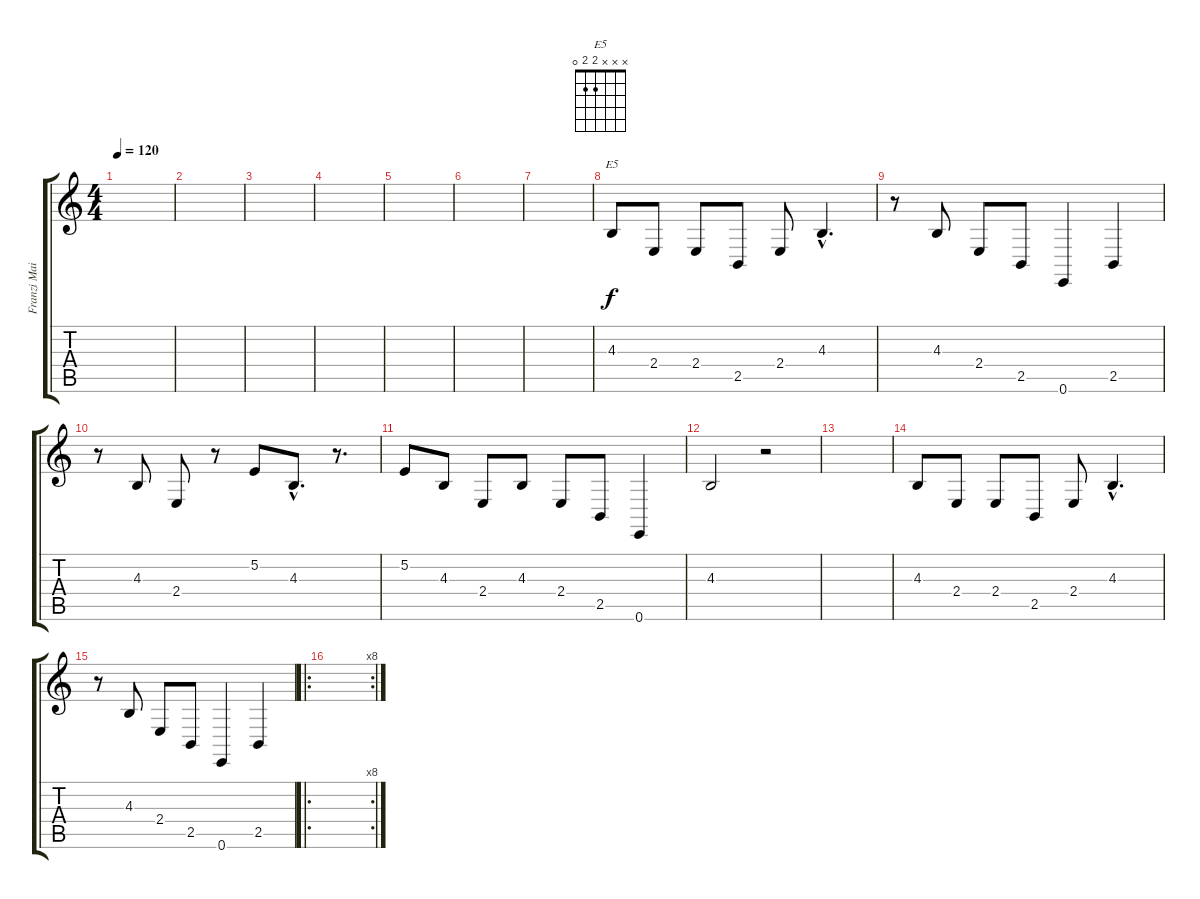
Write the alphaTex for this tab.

\track ("Franzi Maize" "Franzi Mai") {instrument tenorsax}
\staff {score tabs}
\tuning (E4 B3 G3 D3 A2 E2) {hide}
\chord ("E5" x x x 2 2 0)
\ts (4 4)
\tempo 120
\clef g2
\ks c
|
|
|
|
|
|
|
4.3.8{ch "E5"} 2.4.8 2.4.8 2.5.8 2.4.8 4.3{hac}.4{d} |
r.8 4.3.8 2.4.8 2.5.8 0.6.4 2.5.4 |
r.8 4.3.8 2.4.8 r.8 5.2.8 4.3{hac}.8{d} r.8{d} |
5.2.8 4.3.8 2.4.8 4.3.8 2.4.8 2.5.8 0.6.4 |
4.3.2 r.2 |
|
4.3.8 2.4.8 2.4.8 2.5.8 2.4.8 4.3{hac}.4{d} |
r.8 4.3.8 2.4.8 2.5.8 0.6.4 2.5.4 |
\ro
\rc 8
